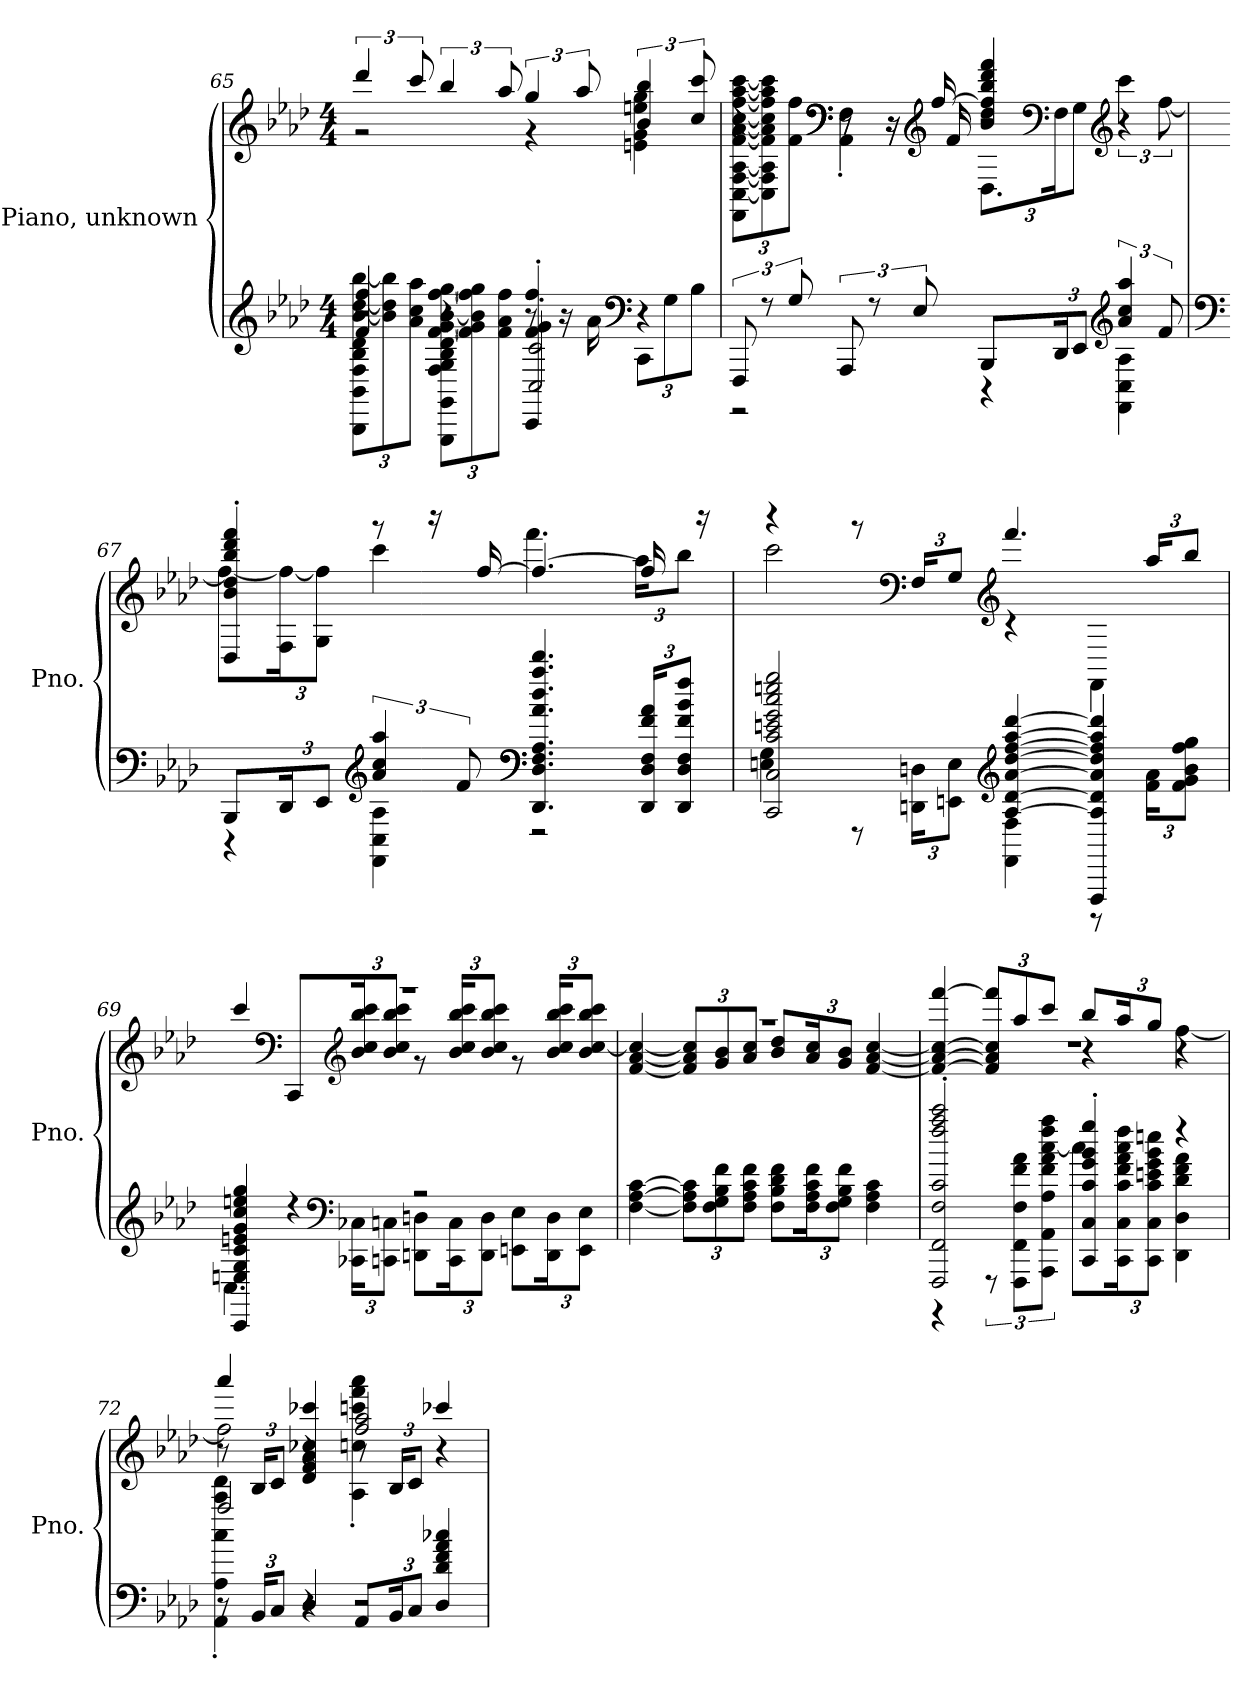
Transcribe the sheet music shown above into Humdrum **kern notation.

**kern	**kern
*part1	*part1
*staff2	*staff1
*I"Piano, unknown	*
*I'Pno.	*
!!LO:LB:g=z
*clefG2	*clefG2
*k[b-e-a-d-]	*k[b-e-a-d-]
*M4/4	*M4/4
=65	=65
*^	*
*	*Xbrackettup	*
*	*^	*^
4f/ 4ff/	12BBB-\ 12BB-\ 12F\ 12B-\ 12d-\ [12b-\ [12dd-\ [12bb-\L	2r	6ddd-/	2r
.	12b-\] 12dd-\] 12bb-\]	.	.	.
.	12a-\ 12cc\ 12aa-\J	.	12ccc/	.
4r	12GGG\ 12GG\ 12F\ 12G\ 12B-\ 12d-\ [12f\ [12g\ [12b-\ [12ff\ [12gg\L	.	6bb-/	.
.	12f\] 12g\] 12b-\] 12ff\] 12gg\]	.	.	.
.	12f\ 12a-\ 12ff\J	.	12aa-/	.
4CC/' 4f/' 4g/' 4ff/'	8r	2C/' 2c/'	6gg/	4r
.	16r	.	.	.
.	.	.	12aa-/	.
.	16a-\	.	.	.
*clefF4	*	*	*	*
4r	12CC\L	.	6b-/ 6bb-/	4en\ 4g\ 4een\ 4gg\
.	12G\	.	.	.
.	12B-\J	.	12cc/ 12ccc/	.
*v	*v	*v	*	*
=66	=66	=66
*brackettup	*	*Xbrackettup
*^	*	*^
12FFF/	2r	4r	12FF\ [12C\ [12F\ [12A-\ [12f\ [12a-\ [12cc\ [12ff\ [12aa-\ [12ccc\L	4r
12r	.	.	12C\] 12F\] 12A-\] 12f\] 12a-\] 12cc\] 12ff\] 12aa-\] 12ccc\]	.
12G/	.	.	12f\ 12ff\J	.
*	*	*clefF4	*	*
12AAA-/	.	8r	4AA-\' 4F\'	8r
12r	.	.	.	.
.	.	16r	.	16r
12E-/	.	.	.	.
*	*	*clefG2	*	*
.	.	[16ff/	.	16f/
8BBB-/L	4r	4b-/ 4dd-/ 4ff/] 4bb-/ 4ddd-/ 4fff/	12.D-\L	2r
*	*	*clefF4	*	*
*Xbrackettup	*	*	*	*
24DD-/K	.	.	24F\K	.
12EE-/J	.	.	12G\J	.
*clefG2	*	*clefG2	*	*
*brackettup	*	*	*brackettup	*
6a-/ 6cc/ 6aa-/	4FF\ 4C\ 4A-\	4r	6ccc\	.
12f/	.	.	[12ff\	.
*	*	*v	*v	*v
!!LO:LB:g=z
=67	=67	=67
*clefF4	*	*
*	*	*^
8BBB-/L	4r	4D-/' 4b-/' 4dd-/' 4bb-/' 4ddd-/' 4fff/'	8ff\L_
*Xbrackettup	*	*	*Xbrackettup
24DD-/K	.	.	24F\ 24ff\_K
12EE-/J	.	.	12G\ 12ff\]J
*clefG2	*	*	*
*brackettup	*	*	*
6a-/ 6cc/ 6aa-/	4FF\ 4C\ 4A-\	8r	4ccc\
.	.	16r	.
12f/	.	.	.
.	.	[16ff/	.
*clefF4	*	*	*
4.DD-/ 4.D-/ 4.F/ 4.A-/ 4.a-/ 4.dd-/ 4.aa-/ 4.ddd-/	2r	4.ff/_	4.fff\
*Xbrackettup	*	*	*
24DD-/ 24D-/ 24F/ 24f/ 24a-/KL	.	16ff/]	24aa-\KL
12DD-/ 12D-/ 12F/ 12f/ 12b-/ 12ff/J	.	.	12bb-\J
.	.	16r	.
=68	=68	=68	=68
2CC/ 2C/ 2c/ 2en/ 2g/ 2cc/ 2een/ 2gg/	4En\ 4G\	4r	2ccc\
.	8r	8r	.
*	*	*clefF4	*
.	24DDn\ 24Dn\KL	24F/KL	.
.	12EEn\ 12E\J	12G/J	.
*clefG2	*	*clefG2	*
[4A-/ [4d-/ [4a-/ [4dd-/ [4ff/ [4aa-/ [4ddd-/	4FF\ 4F\	4.fff/	4r
4FFF/ 4A-/] 4d-/] 4a-/] 4dd-/] 4ff/] 4aa-/] 4ddd-/]	8r	.	4FF\
.	24f\ 24a-\KL	24aa-/KL	.
.	12f\ 12g\ 12b-\ 12ff\ 12gg\J	12bb-/J	.
!!LO:LB:g=z	!!
=69	=69	=69	=69
4CC/ 4En/ 4G/ 4c/ 4en/ 4g/ 4cc/ 4een/ 4gg/	4.C\	1r	4ccc/
*	*	*clefF4	*
4r	.	.	8CC/L
*clefF4	*	*clefG2	*
.	24CC-X\ 24C-X\KL	.	24b-/ 24cc/ 24bb-/ 24ccc/K
.	12CCn\ 12Cn\J	.	12b-/ 12cc/ 12bb-/ 12ccc/J
2r	8DDn\ 8Dn\L	.	8r
.	24CC\ 24C\K	.	24b-/ 24cc/ 24bb-/ 24ccc/KL
.	12DD\ 12D\J	.	12b-/ 12cc/ 12bb-/ 12ccc/J
.	8EEn\ 8E\L	.	8r
.	24DD\ 24D\K	.	24b-/ 24cc/ 24bb-/ 24ccc/KL
.	12EE\ 12E\J	.	12b-/ [12cc/ 12bb-/ 12ccc/J
*v	*v	*	*
=70	=70	=70
[4F\ [4A-\ [4c\	1r	[4f/ [4a-/ 4cc/_
12F\] 12A-\] 12c\]L	.	12f/] 12a-/] 12cc/]L
12F\ 12G\ 12B-\ 12f\	.	12g/ 12b-/
12F\ 12A-\ 12c\ 12f\J	.	12a-/ 12cc/J
8F\ 8B-\ 8d-\ 8f\L	.	8b-/ 8dd-/L
24F\ 24A-\ 24c\ 24f\K	.	24a-/ 24cc/K
12F\ 12G\ 12B-\ 12f\J	.	12g/ 12b-/J
4F\ 4A-\ 4c\	.	[4f/ [4a-/ [4cc/
!!LO:LB:g=z
=71	=71	=71
*^	*	*^
2FFF/' 2FF/' 2F/' 2c/' 2ff/' 2aa-/' 2ccc/'	4r	1r	2r	4f/_ 4a-/_ 4cc/_ [4fff/
*	*brackettup	*	*	*
.	12r	.	.	12f/] 12a-/] 12cc/] 12fff/]L
.	12FFF\ 12FF\ 12F\ 12f\ 12a-\L	.	.	12aa-/
.	12AAA-\ 12AA-\ 12A-\ 12f\ 12a-\ [12cc\ 12ff\ 12aa-\J	.	.	12ccc/J
4CC/' 4C/' 4c/' 4g/' 4b-/' 4gg/'	8cc\L]	.	4r	8bb-/L
*	*Xbrackettup	*	*	*
.	24CC\ 24C\ 24c\ 24f\ 24a-\ 24cc\ 24ff\K	.	.	24aa-/K
.	12CC\ 12C\ 12c\ 12en\ 12g\ 12b-\ 12een\J	.	.	12gg/J
4r	4DD-\ 4D-\ 4d-\ 4f\ 4a-\	.	[4ff\	4r
=72	=72	=72	=72	=72
*	*^	*	*	*
2aa-/	4AA-\' 4A-\' 4cc\' 4ccc\' 4fff\'	8r	4aaa-/	2ff\]	8r
.	.	24BB-/KL	.	.	24B-/KL
.	.	12C/J	.	.	12c/J
.	4r	4D-/	4r	.	4d-/ 4f/ 4a-/ 4cc-X/ 4ccc-X/
2r	2r	8AA-/L	2ff/ 2aa-/	4A-\' 4ccn\' 4cccn\' 4fff\' 4aaa-\'	8r
.	.	24BB-/K	.	.	24B-/KL
.	.	12C/J	.	.	12c/J
.	.	4D-/ 4d-/ 4f/ 4a-/ 4cc-X/	.	4r	4ccc-X/
*v	*v	*v	*	*	*
*	*v	*v	*v
=	=
*-	*-
